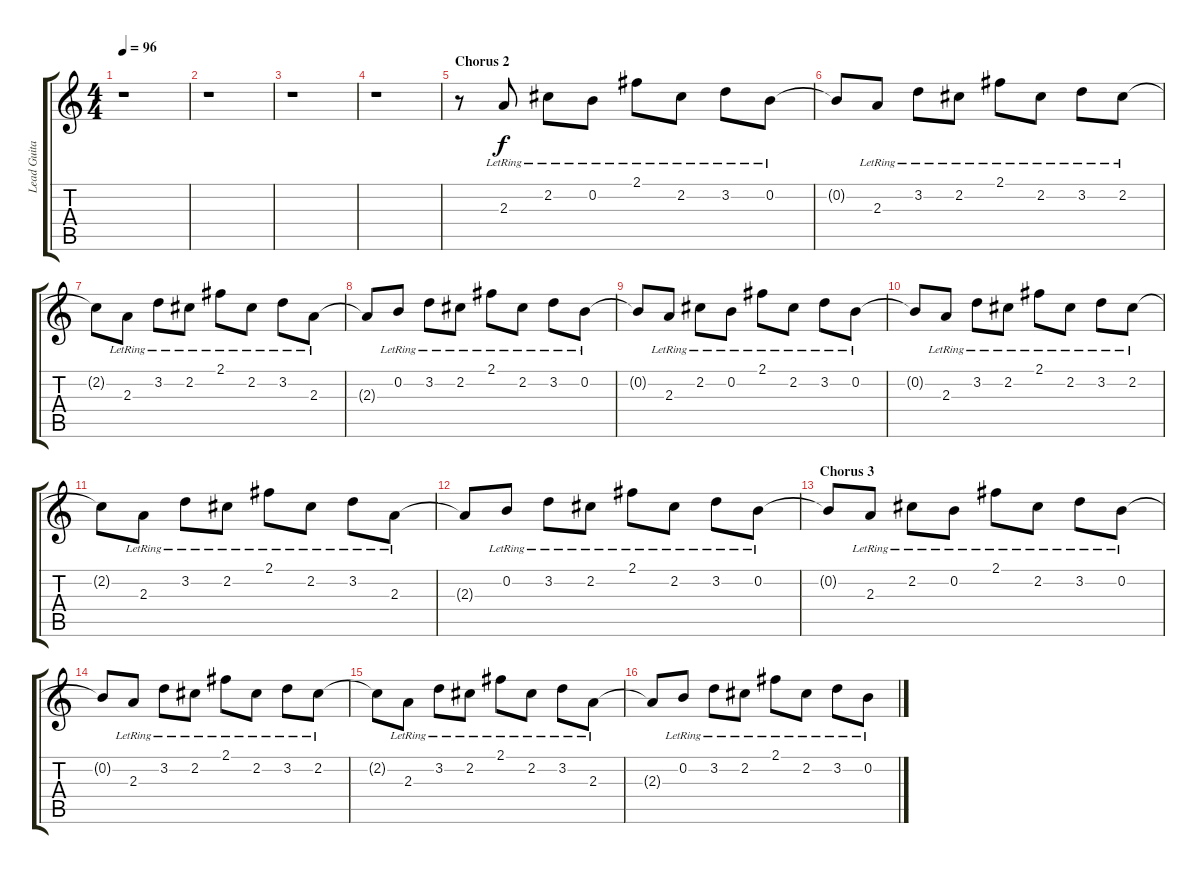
\track ("Lead Guitar (Clean)" "Lead Guita") {instrument electricguitarclean}
\staff {score tabs}
\tuning (E4 B3 G3 D3 A2 E2) {hide}
\ts (4 4)
\tempo 96
\clef g2
\ks c
r.1{dy mf} |
r.1 |
r.1 |
r.1 |
\section ("" "Chorus 2")
r.8 2.3{lr}.8{dy f} 2.2{lr}.8 0.2{lr}.8 2.1{lr}.8 2.2{lr}.8 3.2{lr}.8 0.2{lr}.8 |
0.2{t}.8 2.3{lr}.8 3.2{lr}.8 2.2{lr}.8 2.1{lr}.8 2.2{lr}.8 3.2{lr}.8 2.2{lr}.8 |
2.2{t}.8 2.3{lr}.8 3.2{lr}.8 2.2{lr}.8 2.1{lr}.8 2.2{lr}.8 3.2{lr}.8 2.3{lr}.8 |
2.3{t}.8 0.2{lr}.8 3.2{lr}.8 2.2{lr}.8 2.1{lr}.8 2.2{lr}.8 3.2{lr}.8 0.2{lr}.8 |
0.2{t}.8 2.3{lr}.8 2.2{lr}.8 0.2{lr}.8 2.1{lr}.8 2.2{lr}.8 3.2{lr}.8 0.2{lr}.8 |
0.2{t}.8 2.3{lr}.8 3.2{lr}.8 2.2{lr}.8 2.1{lr}.8 2.2{lr}.8 3.2{lr}.8 2.2{lr}.8 |
2.2{t}.8 2.3{lr}.8 3.2{lr}.8 2.2{lr}.8 2.1{lr}.8 2.2{lr}.8 3.2{lr}.8 2.3{lr}.8 |
2.3{t}.8 0.2{lr}.8 3.2{lr}.8 2.2{lr}.8 2.1{lr}.8 2.2{lr}.8 3.2{lr}.8 0.2{lr}.8 |
\section ("" "Chorus 3")
0.2{t}.8 2.3{lr}.8 2.2{lr}.8 0.2{lr}.8 2.1{lr}.8 2.2{lr}.8 3.2{lr}.8 0.2{lr}.8 |
0.2{t}.8 2.3{lr}.8 3.2{lr}.8 2.2{lr}.8 2.1{lr}.8 2.2{lr}.8 3.2{lr}.8 2.2{lr}.8 |
2.2{t}.8 2.3{lr}.8 3.2{lr}.8 2.2{lr}.8 2.1{lr}.8 2.2{lr}.8 3.2{lr}.8 2.3{lr}.8 |
2.3{t}.8 0.2{lr}.8 3.2{lr}.8 2.2{lr}.8 2.1{lr}.8 2.2{lr}.8 3.2{lr}.8 0.2{lr}.8
